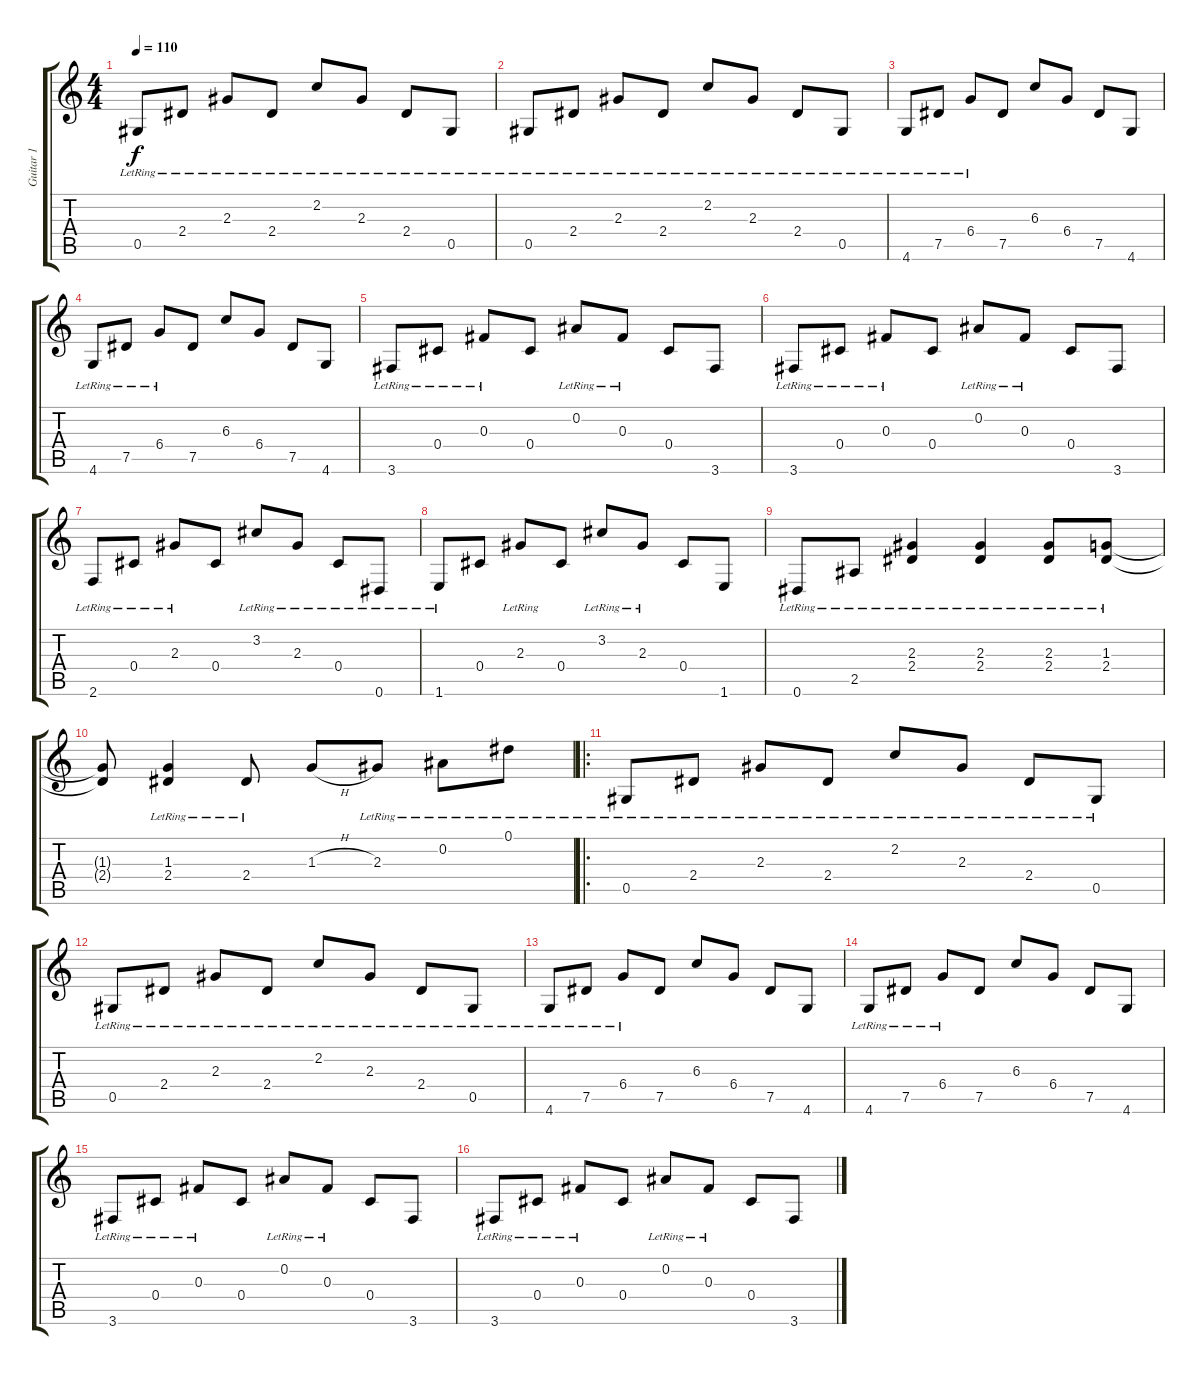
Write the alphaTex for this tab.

\track ("Guitar 1" "Guitar 1") {instrument overdrivenguitar}
\staff {score tabs}
\tuning (Eb4 Bb3 Gb3 Db3 Ab2 Eb2) {hide}
\ts (4 4)
\tempo 110
\clef g2
\ks c
0.5{lr}.8{dy f instrument overdrivenguitar} 2.4{lr}.8 2.3{lr}.8 2.4{lr}.8 2.2{lr}.8 2.3{lr}.8 2.4{lr}.8 0.5{lr}.8 |
0.5{lr}.8 2.4{lr}.8 2.3{lr}.8 2.4{lr}.8 2.2{lr}.8 2.3{lr}.8 2.4{lr}.8 0.5{lr}.8 |
4.6{lr}.8 7.5{lr}.8 6.4{lr}.8 7.5.8 6.3.8 6.4.8 7.5.8 4.6.8 |
4.6{lr}.8 7.5{lr}.8 6.4{lr}.8 7.5.8 6.3.8 6.4.8 7.5.8 4.6.8 |
3.6{lr}.8 0.4{lr}.8 0.3{lr}.8 0.4.8 0.2{lr}.8 0.3{lr}.8 0.4.8 3.6.8 |
3.6{lr}.8 0.4{lr}.8 0.3{lr}.8 0.4.8 0.2{lr}.8 0.3{lr}.8 0.4.8 3.6.8 |
2.6{lr}.8 0.4{lr}.8 2.3{lr}.8 0.4.8 3.2{lr}.8 2.3{lr}.8 0.4{lr}.8 0.6{lr}.8 |
1.6{lr}.8 0.4.8 2.3{lr}.8 0.4.8 3.2{lr}.8 2.3{lr}.8 0.4.8 1.6.8 |
0.6{lr}.8 2.5{lr}.8 (2.3{lr} 2.4{lr}).4 (2.3{lr} 2.4{lr}).4 (2.3{lr} 2.4{lr}).8 (1.3{lr} 2.4{lr}).8 |
(1.3{t} 2.4{t}).8 (1.3{lr} 2.4{lr}).4 2.4{lr}.8 1.3{h}.8 2.3{lr}.8 0.2{lr}.8 0.1{lr}.8 |
\ro
0.5{lr}.8 2.4{lr}.8 2.3{lr}.8 2.4{lr}.8 2.2{lr}.8 2.3{lr}.8 2.4{lr}.8 0.5{lr}.8 |
0.5{lr}.8 2.4{lr}.8 2.3{lr}.8 2.4{lr}.8 2.2{lr}.8 2.3{lr}.8 2.4{lr}.8 0.5{lr}.8 |
4.6{lr}.8 7.5{lr}.8 6.4{lr}.8 7.5.8 6.3.8 6.4.8 7.5.8 4.6.8 |
4.6{lr}.8 7.5{lr}.8 6.4{lr}.8 7.5.8 6.3.8 6.4.8 7.5.8 4.6.8 |
3.6{lr}.8 0.4{lr}.8 0.3{lr}.8 0.4.8 0.2{lr}.8 0.3{lr}.8 0.4.8 3.6.8 |
3.6{lr}.8 0.4{lr}.8 0.3{lr}.8 0.4.8 0.2{lr}.8 0.3{lr}.8 0.4.8 3.6.8
